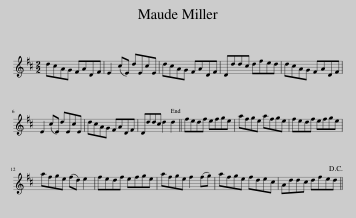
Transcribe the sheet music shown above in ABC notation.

X:1
L:1/8
M:2/2
I:linebreak $
K:D
V:1 treble
V:1
 dcAG FADF | E2 (cE) dEcE | dcAG FADF | Dddc dfed | dcAG FADF |$ %5
 E2 (cE) dEcE | dcAG FADF | Dddc d2 d2 || fedf efge | afge afge | %10
 fedf efge |$ afge (fd) e2 | fedf efge | afge f2 (fg) | afge fdec | %15
 Addc dfed!D.C.! || %16
